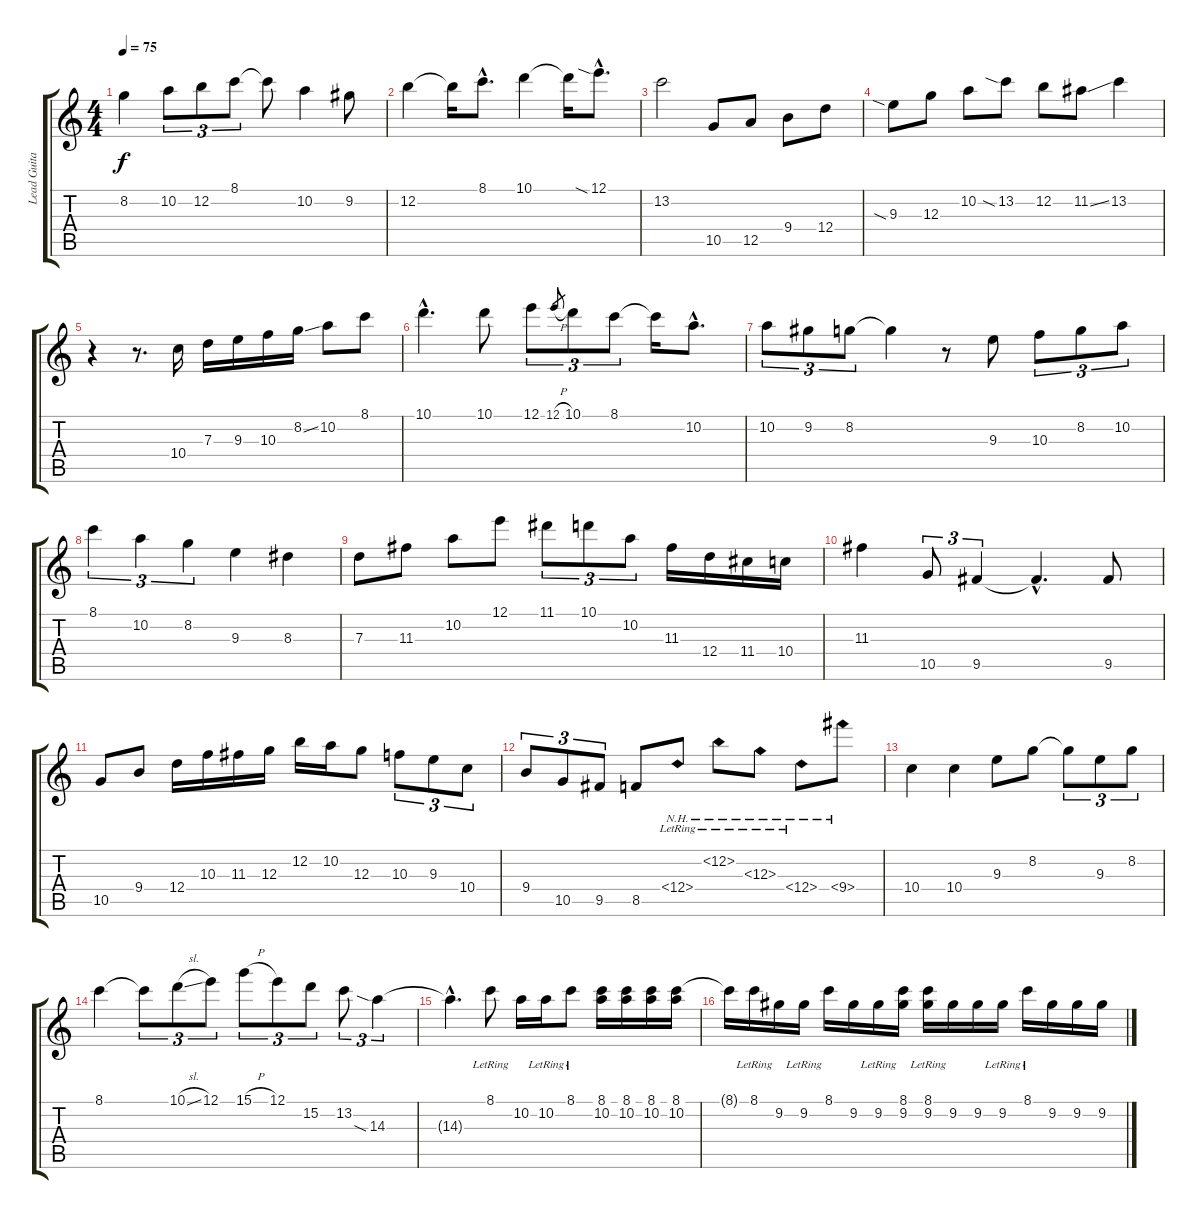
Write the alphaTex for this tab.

\track ("Lead Guitar" "Lead Guita") {instrument electricguitarjazz}
\staff {score tabs}
\tuning (E4 B3 G3 D3 A2 E2) {hide}
\ts (4 4)
\tempo 75
\clef g2
\ks c
8.2.4{dy f} 10.2.8{tu (3 2)} 12.2.8{tu (3 2)} 8.1.8{tu (3 2)} 8.1{t}.8 10.2.4 9.2.8 |
12.2.4 12.2{t}.16 8.1{hac}.8{d} 10.1.4 10.1{t}.16 12.1{sia hac}.8{d} |
13.2.2 10.5.8 12.5.8 9.4.8 12.4.8 |
9.3{sia}.8 12.3.8 10.2.8 13.2{sia}.8 12.2.8 11.2{ss}.8 13.2.4 |
r.4 r.8{d} 10.4.16 7.3.16 9.3.16 10.3.16 8.2{ss}.16 10.2.8 8.1.8 |
10.1{hac}.4{d} 10.1.8 12.1.8{tu (3 2)} 12.1{h}.8{gr} 10.1.8{tu (3 2)} 8.1.8{tu (3 2)} 8.1{t}.16 10.2{hac}.8{d} |
10.2.8{tu (3 2)} 9.2.8{tu (3 2)} 8.2.8{tu (3 2)} 8.2{t}.4 r.8 9.3.8 10.3.8{tu (3 2)} 8.2.8{tu (3 2)} 10.2.8{tu (3 2)} |
8.1.4{tu (3 2)} 10.2.4{tu (3 2)} 8.2.4{tu (3 2)} 9.3.4 8.3.4 |
7.3.8 11.3.8 10.2.8 12.1.8 11.1.8{tu (3 2)} 10.1.8{tu (3 2)} 10.2.8{tu (3 2)} 11.3.16 12.4.16 11.4.16 10.4.16 |
11.3.4 10.5.8{tu (3 2)} 9.5.4{tu (3 2)} 9.5{hac t}.4{d} 9.5.8 |
10.5.8 9.4.8 12.4.16 10.3.16 11.3.16 12.3.16 12.2.16 10.2.16 12.3.8 10.3.8{tu (3 2)} 9.3.8{tu (3 2)} 10.4.8{tu (3 2)} |
9.4.8{tu (3 2)} 10.5.8{tu (3 2)} 9.5.8{tu (3 2)} 8.5.8 12.4{nh lr}.8 12.2{nh lr}.8 12.3{nh lr}.8 12.4{nh lr}.8 9.4{nh}.8 |
10.4.4 10.4.4 9.3.8 8.2.8 8.2{t}.8{tu (3 2)} 9.3.8{tu (3 2)} 8.2.8{tu (3 2)} |
8.1.4 8.1{t}.8{tu (3 2)} 10.1{sl}.8{tu (3 2)} 12.1.8{tu (3 2)} 15.1{h}.8{tu (3 2)} 12.1.8{tu (3 2)} 15.2.8{tu (3 2)} 13.2.8{tu (3 2)} 14.3{sia}.4{tu (3 2)} |
14.3{hac t}.4{d} 8.1{lr}.8 10.2.16 10.2{lr}.16 8.1{lr}.8 (8.1 10.2).16 (8.1 10.2).16 (8.1 10.2).16 (8.1 10.2).16 |
8.1{t}.16 8.1{lr}.16 9.2.16 9.2{lr}.16 8.1.16 9.2.16 9.2{lr}.16 (8.1 9.2).16 (8.1{lr} 9.2).16 9.2.16 9.2.16 9.2{lr}.16 8.1{lr}.16 9.2.16 9.2.16 9.2.16
